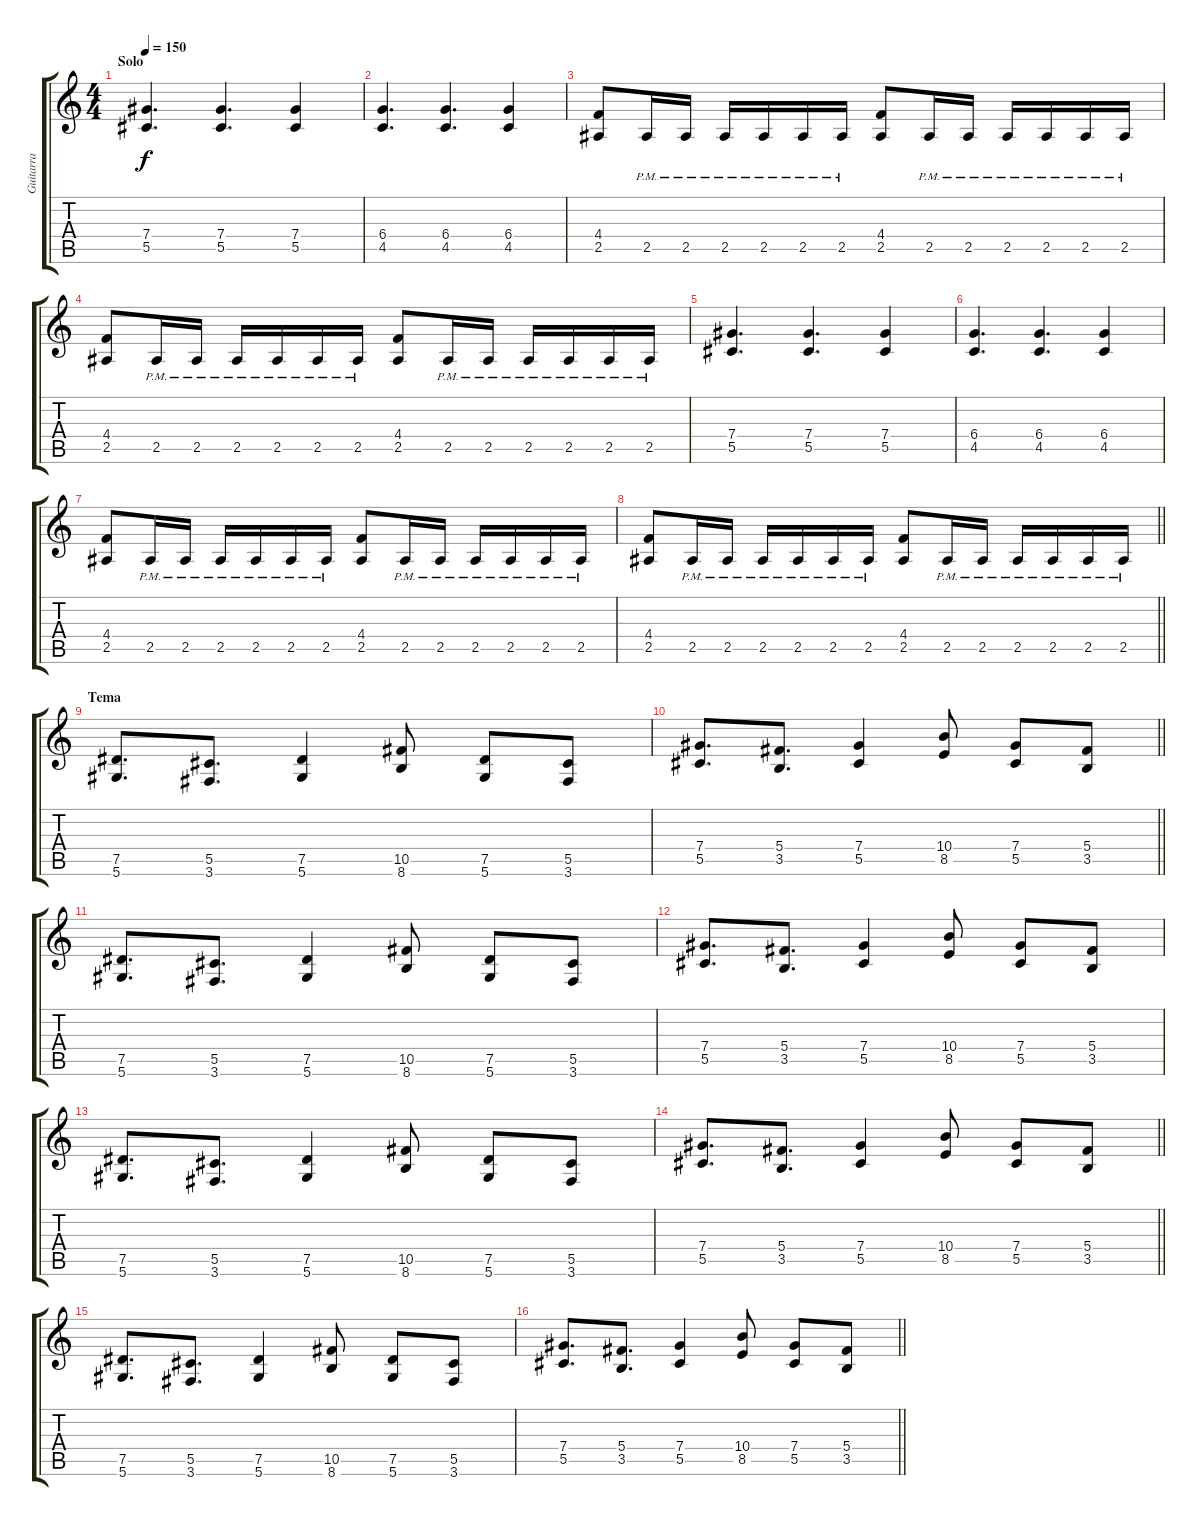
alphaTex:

\track ("Guitarra" "Guitarra") {instrument distortionguitar}
\staff {score tabs}
\tuning (Eb4 Bb3 Gb3 Db3 Ab2 Eb2) {hide}
\ts (4 4)
\section ("" "Solo")
\tempo 150
\clef g2
\ks c
(7.4 5.5).4{d dy f} (7.4 5.5).4{d} (7.4 5.5).4 |
(6.4 4.5).4{d} (6.4 4.5).4{d} (6.4 4.5).4 |
(4.4 2.5).8 2.5{pm}.16 2.5{pm}.16 2.5{pm}.16 2.5{pm}.16 2.5{pm}.16 2.5{pm}.16 (4.4 2.5).8 2.5{pm}.16 2.5{pm}.16 2.5{pm}.16 2.5{pm}.16 2.5{pm}.16 2.5{pm}.16 |
(4.4 2.5).8 2.5{pm}.16 2.5{pm}.16 2.5{pm}.16 2.5{pm}.16 2.5{pm}.16 2.5{pm}.16 (4.4 2.5).8 2.5{pm}.16 2.5{pm}.16 2.5{pm}.16 2.5{pm}.16 2.5{pm}.16 2.5{pm}.16 |
(7.4 5.5).4{d} (7.4 5.5).4{d} (7.4 5.5).4 |
(6.4 4.5).4{d} (6.4 4.5).4{d} (6.4 4.5).4 |
(4.4 2.5).8 2.5{pm}.16 2.5{pm}.16 2.5{pm}.16 2.5{pm}.16 2.5{pm}.16 2.5{pm}.16 (4.4 2.5).8 2.5{pm}.16 2.5{pm}.16 2.5{pm}.16 2.5{pm}.16 2.5{pm}.16 2.5{pm}.16 |
\barLineRight lightlight
(4.4 2.5).8 2.5{pm}.16 2.5{pm}.16 2.5{pm}.16 2.5{pm}.16 2.5{pm}.16 2.5{pm}.16 (4.4 2.5).8 2.5{pm}.16 2.5{pm}.16 2.5{pm}.16 2.5{pm}.16 2.5{pm}.16 2.5{pm}.16 |
\section ("" "Tema")
(7.5 5.6).8{d} (5.5 3.6).8{d} (7.5 5.6).4 (10.5 8.6).8 (7.5 5.6).8 (5.5 3.6).8 |
\barLineRight lightlight
(7.4 5.5).8{d} (5.4 3.5).8{d} (7.4 5.5).4 (10.4 8.5).8 (7.4 5.5).8 (5.4 3.5).8 |
(7.5 5.6).8{d} (5.5 3.6).8{d} (7.5 5.6).4 (10.5 8.6).8 (7.5 5.6).8 (5.5 3.6).8 |
(7.4 5.5).8{d} (5.4 3.5).8{d} (7.4 5.5).4 (10.4 8.5).8 (7.4 5.5).8 (5.4 3.5).8 |
(7.5 5.6).8{d} (5.5 3.6).8{d} (7.5 5.6).4 (10.5 8.6).8 (7.5 5.6).8 (5.5 3.6).8 |
\barLineRight lightlight
(7.4 5.5).8{d} (5.4 3.5).8{d} (7.4 5.5).4 (10.4 8.5).8 (7.4 5.5).8 (5.4 3.5).8 |
(7.5 5.6).8{d} (5.5 3.6).8{d} (7.5 5.6).4 (10.5 8.6).8 (7.5 5.6).8 (5.5 3.6).8 |
\barLineRight lightlight
(7.4 5.5).8{d} (5.4 3.5).8{d} (7.4 5.5).4 (10.4 8.5).8 (7.4 5.5).8 (5.4 3.5).8
